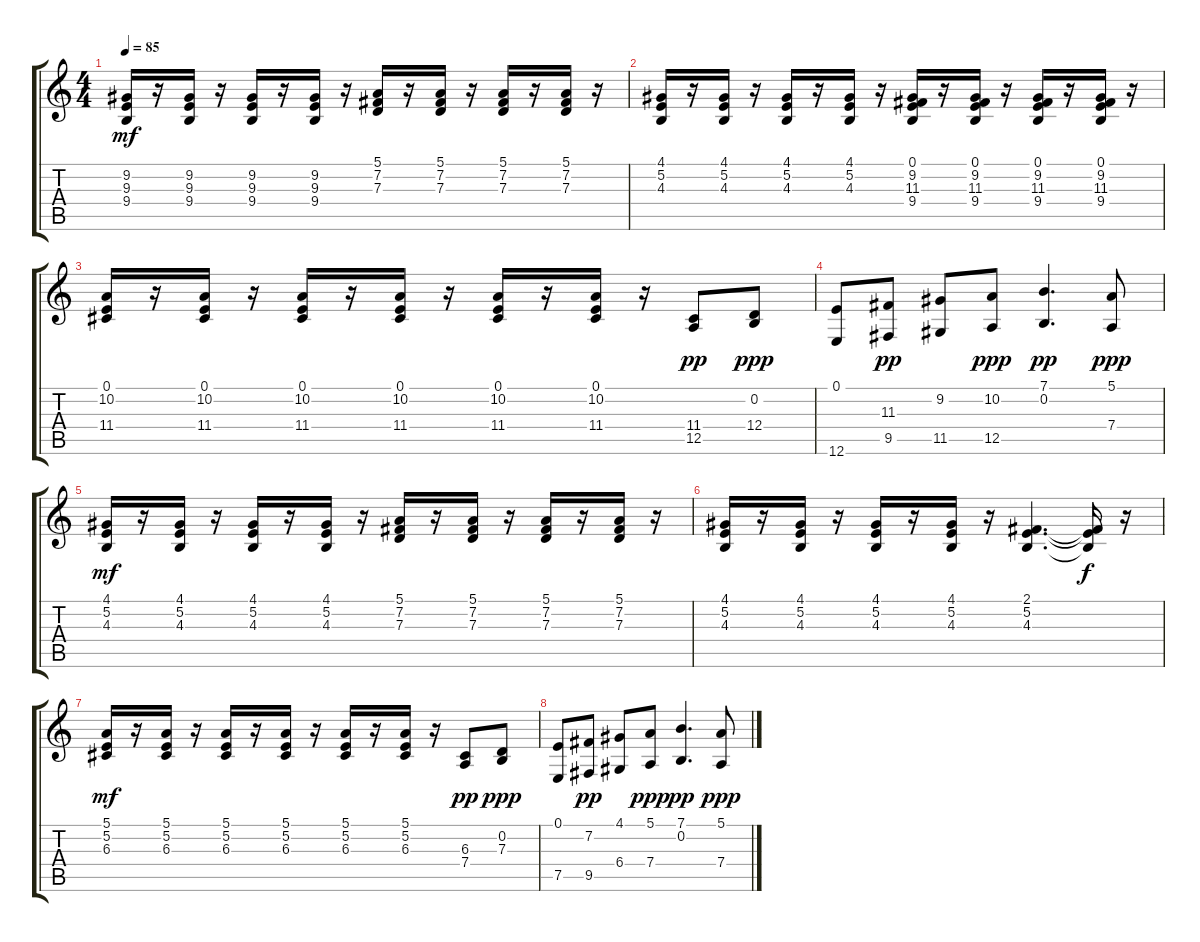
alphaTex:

\track "" {instrument harpsichord}
\staff {score tabs}
\tuning (E4 B3 G3 D3 A2 E2) {hide}
\ts (4 4)
\tempo 85
\clef g2
\ks c
(9.2 9.3 9.4).16{dy mf} r.16 (9.2 9.3 9.4).16 r.16 (9.2 9.3 9.4).16 r.16 (9.2 9.3 9.4).16 r.16 (5.1 7.2 7.3).16 r.16 (5.1 7.2 7.3).16 r.16 (5.1 7.2 7.3).16 r.16 (5.1 7.2 7.3).16 r.16 |
(4.1 5.2 4.3).16 r.16 (4.1 5.2 4.3).16 r.16 (4.1 5.2 4.3).16 r.16 (4.1 5.2 4.3).16 r.16 (0.1 9.2 11.3 9.4).16 r.16 (0.1 9.2 11.3 9.4).16 r.16 (0.1 9.2 11.3 9.4).16 r.16 (0.1 9.2 11.3 9.4).16 r.16 |
(0.1 10.2 11.4).16 r.16 (0.1 10.2 11.4).16 r.16 (0.1 10.2 11.4).16 r.16 (0.1 10.2 11.4).16 r.16 (0.1 10.2 11.4).16 r.16 (0.1 10.2 11.4).16 r.16 (11.4 12.5).8{dy pp} (0.2 12.4).8{dy ppp} |
(0.1 12.6).8 (11.3 9.5).8{dy pp} (9.2 11.5).8 (10.2 12.5).8{dy ppp} (7.1 0.2).4{d dy pp} (5.1 7.4).8{dy ppp} |
(4.1 5.2 4.3).16{dy mf} r.16 (4.1 5.2 4.3).16 r.16 (4.1 5.2 4.3).16 r.16 (4.1 5.2 4.3).16 r.16 (5.1 7.2 7.3).16 r.16 (5.1 7.2 7.3).16 r.16 (5.1 7.2 7.3).16 r.16 (5.1 7.2 7.3).16 r.16 |
(4.1 5.2 4.3).16 r.16 (4.1 5.2 4.3).16 r.16 (4.1 5.2 4.3).16 r.16 (4.1 5.2 4.3).16 r.16 (2.1 5.2 4.3).4{d} (2.1{t} 5.2{t} 4.3{t}).16{dy f} r.16 |
(5.1 5.2 6.3).16{dy mf} r.16 (5.1 5.2 6.3).16 r.16 (5.1 5.2 6.3).16 r.16 (5.1 5.2 6.3).16 r.16 (5.1 5.2 6.3).16 r.16 (5.1 5.2 6.3).16 r.16 (6.3 7.4).8{dy pp} (0.2 7.3).8{dy ppp} |
(0.1 7.5).8 (7.2 9.5).8{dy pp} (4.1 6.4).8 (5.1 7.4).8{dy ppp} (7.1 0.2).4{d dy pp} (5.1 7.4).8{dy ppp}
